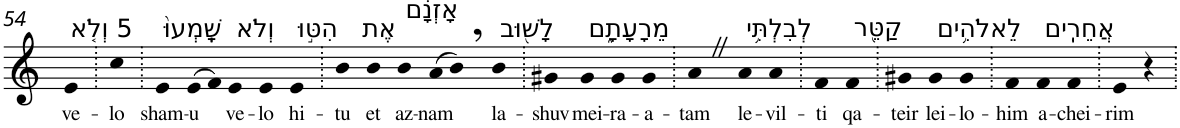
**kern	**text
*part1	*part1
*staff1	*staff1
*I"Piano	*
*I'Pno	*
!!LO:PB:g=z
*clefG2	*
*k[]	*
=54	=54
!LO:TX:a:t=5 וְלֹ֤א	!
!	!LO:LY:b
4e	ve-
=55.	=55.
!	!LO:LY:b
4cc	-lo
=56.	=56.
!LO:TX:a:t=שָֽׁמְעוּ֙	!
!	!LO:LY:b
4e	sham-
!	!LO:LY:b
(>8e	-u
8f)	.
!LO:TX:a:t=וְלֹא	!
!	!LO:LY:b
4e	ve-
!	!LO:LY:b
4e	-lo
!LO:TX:a:t=הִטּ֣וּ	!
!	!LO:LY:b
4e	hi-
=57.	=57.
!	!LO:LY:b
4b	-tu
!LO:TX:a:t=אֶת	!
!	!LO:LY:b
4b	et
!LO:TX:a:t=אָזְנָ֔ם	!
!	!LO:LY:b
4b	az-
!	!LO:LY:b
(>8a	-nam
8b,)	.
!LO:TX:a:t=לָשׁ֖וּב	!
!	!LO:LY:b
4b	la-
=58.	=58.
!	!LO:LY:b
4g#X	-shuv
!LO:TX:a:t=מֵרָעָתָ֑ם	!
!	!LO:LY:b
4g#	mei-
!	!LO:LY:b
4g#	-ra-
!	!LO:LY:b
4g#	-a-
=59.	=59.
!	!LO:LY:b
4aZ	-tam
!LO:TX:a:t=לְבִלְתִּ֥י	!
!	!LO:LY:b
4a	le-
!	!LO:LY:b
4a	-vil-
=60.	=60.
!	!LO:LY:b
4f	-ti
!LO:TX:a:t=קַטֵּ֖ר	!
!	!LO:LY:b
4f	qa-
=61.	=61.
!	!LO:LY:b
4g#X	-teir
!LO:TX:a:t=לֵאלֹהִ֥ים	!
!	!LO:LY:b
4g#	lei-
!	!LO:LY:b
4g#	-lo-
=62.	=62.
!	!LO:LY:b
4f	-him
!LO:TX:a:t=אֲחֵרִֽים	!
!	!LO:LY:b
4f	a-
!	!LO:LY:b
4f	-chei-
=63.	=63.
!	!LO:LY:b
4e	-rim
4r	.
=.	=.
*-	*-
